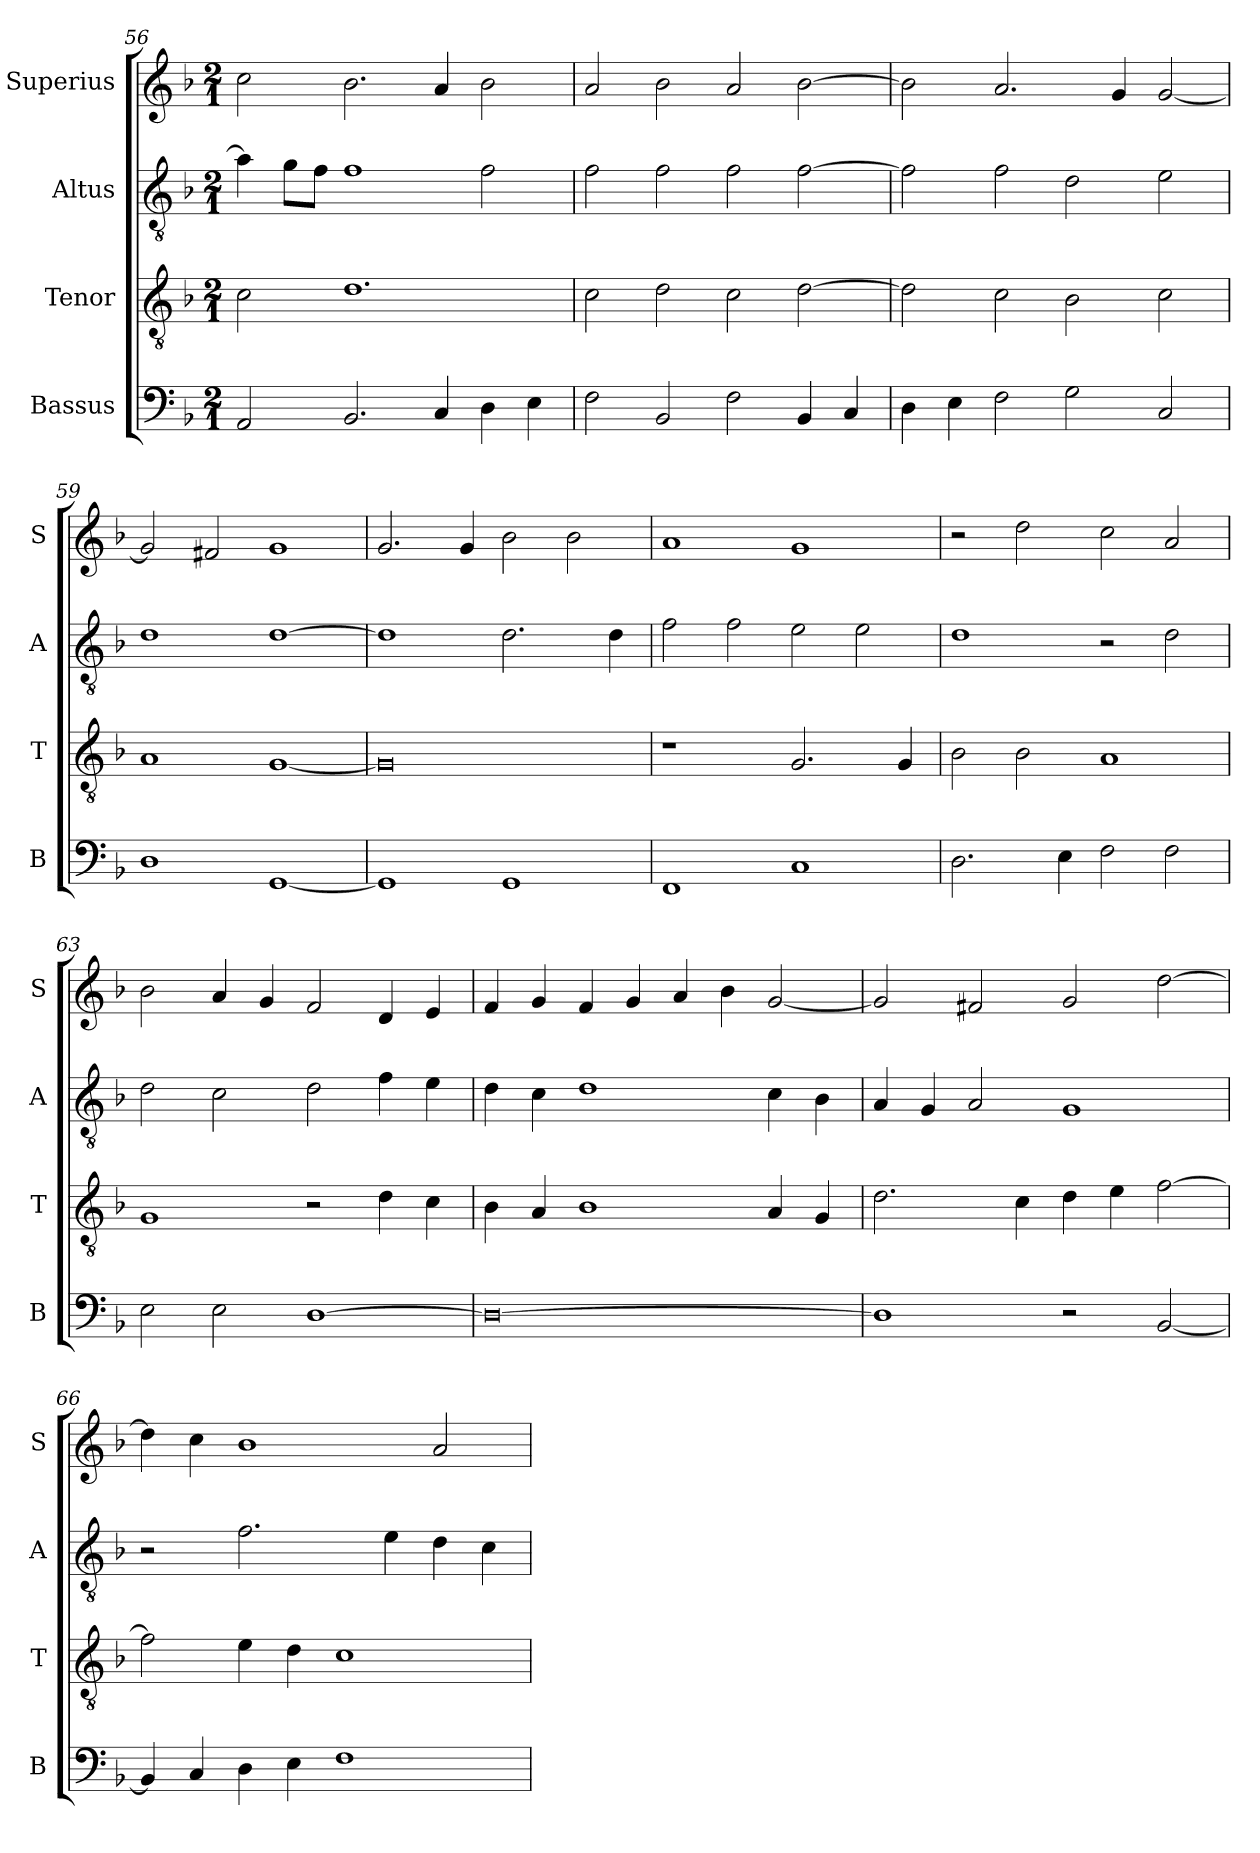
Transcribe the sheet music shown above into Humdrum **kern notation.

**kern	**kern	**kern	**kern
*part4	*part3	*part2	*part1
*staff4	*staff3	*staff2	*staff1
*I"Bassus	*I"Tenor	*I"Altus	*I"Superius
*I'B	*I'T	*I'A	*I'S
*clefF4	*clefGv2	*clefGv2	*clefG2
*k[b-]	*k[b-]	*k[b-]	*k[b-]
*F:	*F:	*F:	*F:
*M2/1	*M2/1	*M2/1	*M2/1
=56	=56	=56	=56
2AA	2c	4a]	2cc
.	.	8gL	.
.	.	8fJ	.
2.BB-	1.d	1f	2.b-
4C	.	.	4a
4D	.	2f	2b-
4E	.	.	.
=57	=57	=57	=57
2F	2c	2f	2a
2BB-	2d	2f	2b-
2F	2c	2f	2a
4BB-	[2d	[2f	[2b-
4C	.	.	.
=58	=58	=58	=58
4D	2d]	2f]	2b-]
4E	.	.	.
2F	2c	2f	2.a
2G	2B-	2d	.
.	.	.	4g
2C	2c	2e	[2g
=59	=59	=59	=59
1D	1A	1d	2g]
.	.	.	2f#X
[1GG	[1G	[1d	1g
=60	=60	=60	=60
1GG]	0G]	1d]	2.g
.	.	.	4g
1GG	.	2.d	2b-
.	.	.	2b-
.	.	4d	.
=61	=61	=61	=61
1FF	1r	2f	1a
.	.	2f	.
1C	2.G	2e	1g
.	.	2e	.
.	4G	.	.
=62	=62	=62	=62
2.D	2B-	1d	2r
.	2B-	.	2dd
4E	.	.	.
2F	1A	2r	2cc
2F	.	2d	2a
=63	=63	=63	=63
2E	1G	2d	2b-
2E	.	2c	4a
.	.	.	4g
[1D	2r	2d	2f
.	4d	4f	4d
.	4c	4e	4e
=64	=64	=64	=64
0D_	4B-	4d	4f
.	4A	4c	4g
.	1B-	1d	4f
.	.	.	4g
.	.	.	4a
.	.	.	4b-
.	4A	4c	[2g
.	4G	4B-	.
=65	=65	=65	=65
1D]	2.d	4A	2g]
.	.	4G	.
.	.	2A	2f#X
.	4c	.	.
2r	4d	1G	2g
.	4e	.	.
[2BB-	[2f	.	[2dd
=66	=66	=66	=66
4BB-]	2f]	2r	4dd]
4C	.	.	4cc
4D	4e	2.f	1b-
4E	4d	.	.
1F	1c	.	.
.	.	4e	.
.	.	4d	2a
.	.	4c	.
=	=	=	=
*-	*-	*-	*-
